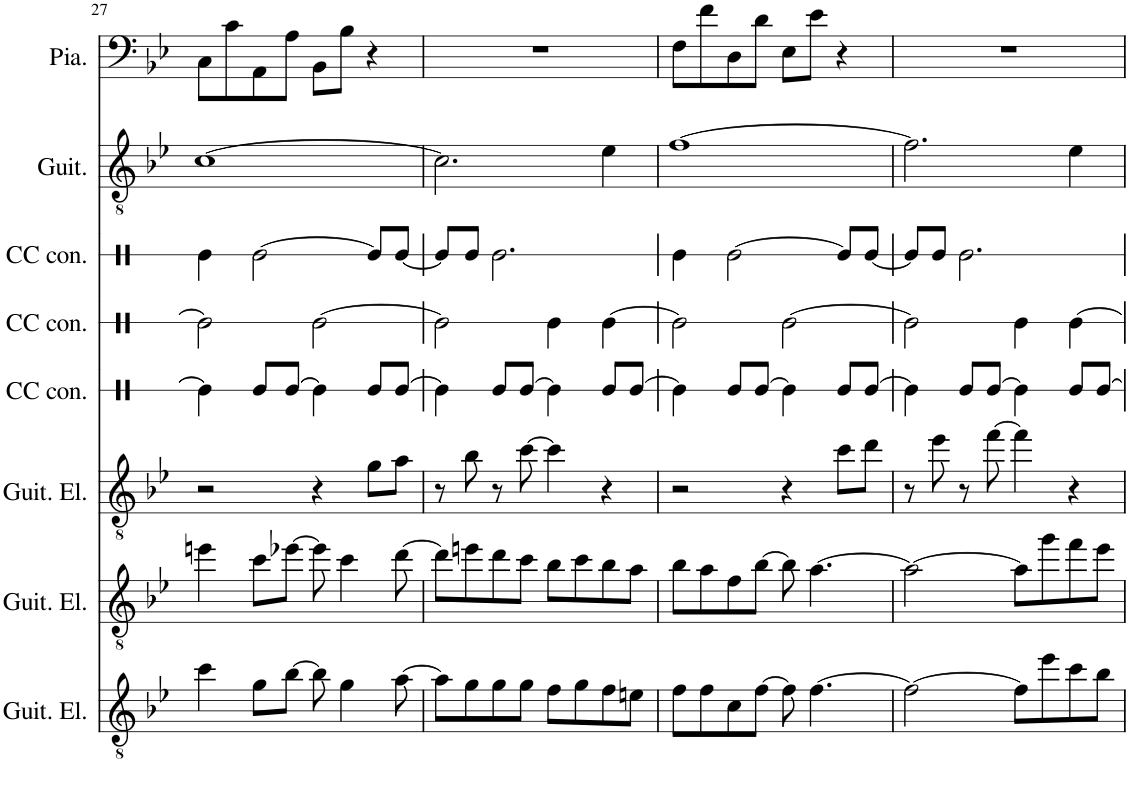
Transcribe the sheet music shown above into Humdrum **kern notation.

**kern	**kern	**kern	**kern	**kern	**kern	**kern	**kern
*part8	*part7	*part6	*part5	*part4	*part3	*part2	*part1
*staff8	*staff7	*staff6	*staff5	*staff4	*staff3	*staff2	*staff1
*I"Guitare électrique, Track: 0x99E39E	*I"Guitare électrique, Track: 0x99E23C	*I"Guitare électrique, Track: 0x99E078	*I"Caisse claire de concert, Track: 0x99DF8E	*I"Caisse claire de concert, Track: 0x99DDAD	*I"Caisse claire de concert, Track: 0x99DBE2	*I"Guitare acoustique, Track: 0x99DA6D	*I"Piano, NCS_BGM_UNDERGROUND_SHELL
*I'Guit. El.	*I'Guit. El.	*I'Guit. El.	*I'CC con.	*I'CC con.	*I'CC con.	*I'Guit.	*I'Pia.
!!LO:PB:g=z
*clefGv2	*clefGv2	*clefGv2	*clefX	*clefX	*clefX	*clefGv2	*clefF4
*k[b-e-]	*k[b-e-]	*k[b-e-]	*k[b-e-]	*k[b-e-]	*k[b-e-]	*k[b-e-]	*k[b-e-]
*M4/4	*M4/4	*M4/4	*M4/4	*M4/4	*M4/4	*M4/4	*M4/4
=27	=27	=27	=27	=27	=27	=27	=27
4cc\	4een\	2r	4Re\]	2Re\]	4Re\	[1c	8C\L
.	.	.	.	.	.	.	8c\
8g\L	8cc\L	.	8Re/L	.	[2Re\	.	8AA\
[8b-\J	[8ee-X\J	.	[8Re/J	.	.	.	8A\J
8b-\]	8ee-\]	4r	4Re\]	[2Re\	.	.	8BB-\L
4g\	4cc\	.	.	.	.	.	8B-\J
.	.	8g\L	8Re/L	.	8Re/L]	.	4r
[8a\	[8dd\	8a\J	[8Re/J	.	[8Re/J	.	.
=28	=28	=28	=28	=28	=28	=28	=28
8a\L]	8dd\L]	8r	4Re\]	2Re\]	8Re/L]	2.c\]	1r
8g\	8een\	8b-\	.	.	8Re/J	.	.
8g\	8dd\	8r	8Re/L	.	2.Re\	.	.
8g\J	8cc\J	[8cc\	[8Re/J	.	.	.	.
8f\L	8b-\L	4cc\]	4Re\]	4Re\	.	.	.
8g\	8cc\	.	.	.	.	.	.
8f\	8b-\	4r	8Re/L	[4Re\	.	4e-\	.
8en\J	8a\J	.	[8Re/J	.	.	.	.
=29	=29	=29	=29	=29	=29	=29	=29
8f\L	8b-\L	2r	4Re\]	2Re\]	4Re\	[1f	8F\L
8f\	8a\	.	.	.	.	.	8f\
8c\	8f\	.	8Re/L	.	[2Re\	.	8D\
[8f\J	[8b-\J	.	[8Re/J	.	.	.	8d\J
8f\]	8b-\]	4r	4Re\]	[2Re\	.	.	8E-\L
[4.f\	[4.a\	.	.	.	.	.	8e-\J
.	.	8cc\L	8Re/L	.	8Re/L]	.	4r
.	.	8dd\J	[8Re/J	.	[8Re/J	.	.
=30	=30	=30	=30	=30	=30	=30	=30
2f\_	2a\_	8r	4Re\]	2Re\]	8Re/L]	2.f\]	1r
.	.	8ee-\	.	.	8Re/J	.	.
.	.	8r	8Re/L	.	2.Re\	.	.
.	.	[8ff\	[8Re/J	.	.	.	.
8f\L]	8a\L]	4ff\]	4Re\]	4Re\	.	.	.
8ee-\	8gg\	.	.	.	.	.	.
8cc\	8ff\	4r	8Re/L	[4Re\	.	4e-\	.
8b-\J	8ee-\J	.	[8Re/J	.	.	.	.
=	=	=	=	=	=	=	=
*-	*-	*-	*-	*-	*-	*-	*-
